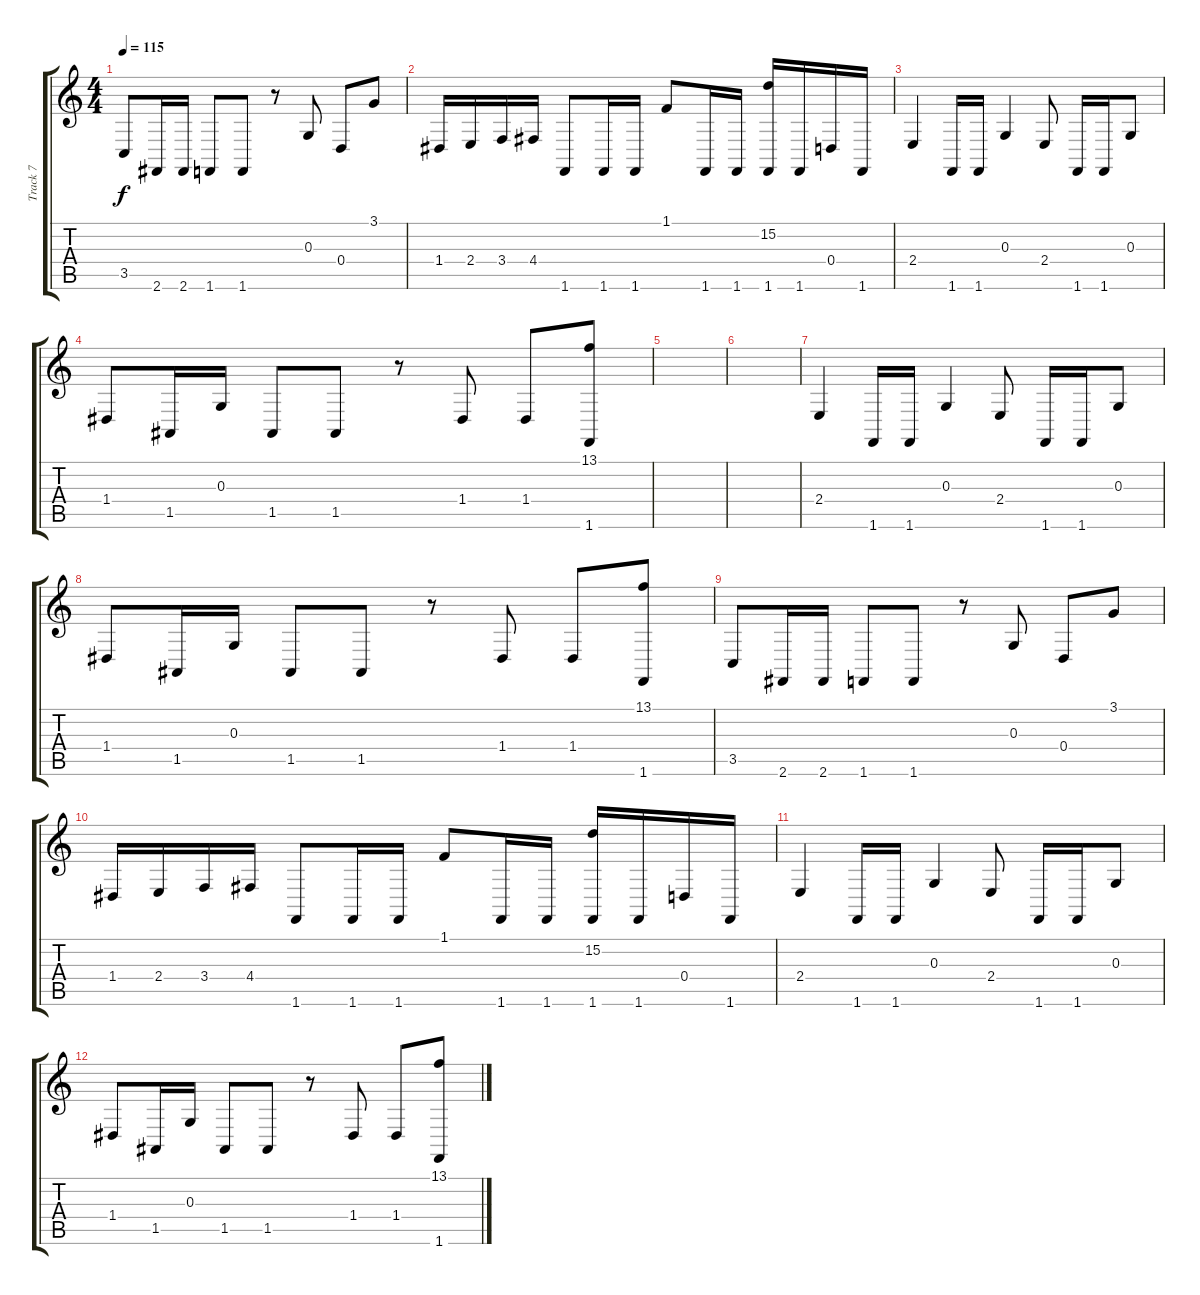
\track ("Track 7" "Track 7") {instrument melodictom}
\staff {score tabs}
\tuning (E4 B3 G3 D3 A2 E2) {hide}
\ts (4 4)
\tempo 115
\clef g2
\ks c
3.5.8{dy f} 2.6.16 2.6.16 1.6.8 1.6.8 r.8 0.3.8 0.4.8 3.1.8 |
1.4.16 2.4.16 3.4.16 4.4.16 1.6.8 1.6.16 1.6.16 1.1.8 1.6.16 1.6.16 (15.2 1.6).16 1.6.16 0.4.16 1.6.16 |
2.4.4 1.6.16 1.6.16 0.3.4 2.4.8 1.6.16 1.6.16 0.3.8 |
1.4.8 1.5.16 0.3.16 1.5.8 1.5.8 r.8 1.4.8 1.4.8 (13.1 1.6).8 |
|
|
2.4.4 1.6.16 1.6.16 0.3.4 2.4.8 1.6.16 1.6.16 0.3.8 |
1.4.8 1.5.16 0.3.16 1.5.8 1.5.8 r.8 1.4.8 1.4.8 (13.1 1.6).8 |
3.5.8 2.6.16 2.6.16 1.6.8 1.6.8 r.8 0.3.8 0.4.8 3.1.8 |
1.4.16 2.4.16 3.4.16 4.4.16 1.6.8 1.6.16 1.6.16 1.1.8 1.6.16 1.6.16 (15.2 1.6).16 1.6.16 0.4.16 1.6.16 |
2.4.4 1.6.16 1.6.16 0.3.4 2.4.8 1.6.16 1.6.16 0.3.8 |
1.4.8 1.5.16 0.3.16 1.5.8 1.5.8 r.8 1.4.8 1.4.8 (13.1 1.6).8
